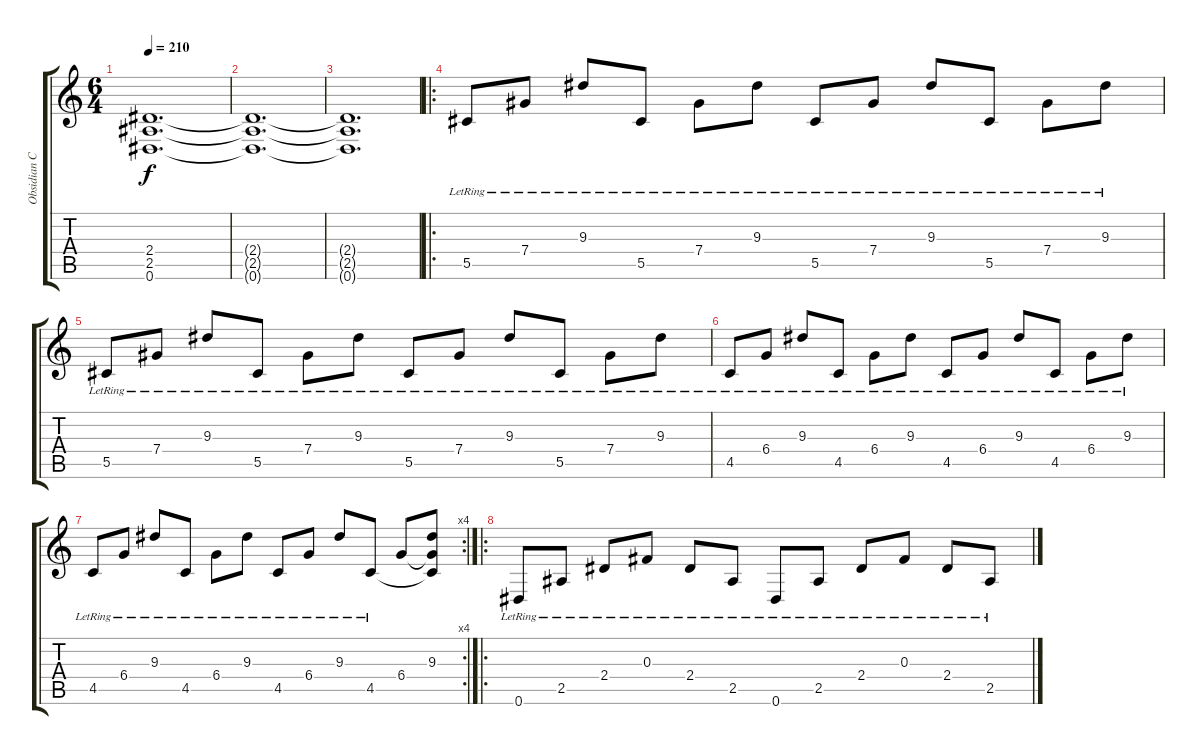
\track ("Obsidian C" "Obsidian C") {instrument distortionguitar}
\staff {score tabs}
\tuning (Eb4 Bb3 Gb3 Db3 Ab2 Eb2) {hide}
\ts (6 4)
\tempo 210
\clef g2
\ks c
(2.4{t} 2.5{t} 0.6{t}).1{d dy f} |
(2.4{t} 2.5{t} 0.6{t}).1{d} |
(2.4{t} 2.5{t} 0.6{t}).1{d} |
\ro
5.5{lr}.8 7.4{lr}.8 9.3{lr}.8 5.5{lr}.8 7.4{lr}.8 9.3{lr}.8 5.5{lr}.8 7.4{lr}.8 9.3{lr}.8 5.5{lr}.8 7.4{lr}.8 9.3{lr}.8 |
5.5{lr}.8 7.4{lr}.8 9.3{lr}.8 5.5{lr}.8 7.4{lr}.8 9.3{lr}.8 5.5{lr}.8 7.4{lr}.8 9.3{lr}.8 5.5{lr}.8 7.4{lr}.8 9.3{lr}.8 |
4.5{lr}.8 6.4{lr}.8 9.3{lr}.8 4.5{lr}.8 6.4{lr}.8 9.3{lr}.8 4.5{lr}.8 6.4{lr}.8 9.3{lr}.8 4.5{lr}.8 6.4{lr}.8 9.3{lr}.8 |
\rc 4
4.5{lr}.8 6.4{lr}.8 9.3{lr}.8 4.5{lr}.8 6.4{lr}.8 9.3{lr}.8 4.5{lr}.8 6.4{lr}.8 9.3{lr}.8 4.5{lr}.8 6.4.8 (9.3 6.4{t} 4.5{t}).8 |
\ro
0.6{lr}.8 2.5{lr}.8 2.4{lr}.8 0.3{lr}.8 2.4{lr}.8 2.5{lr}.8 0.6{lr}.8 2.5{lr}.8 2.4{lr}.8 0.3{lr}.8 2.4{lr}.8 2.5{lr}.8
